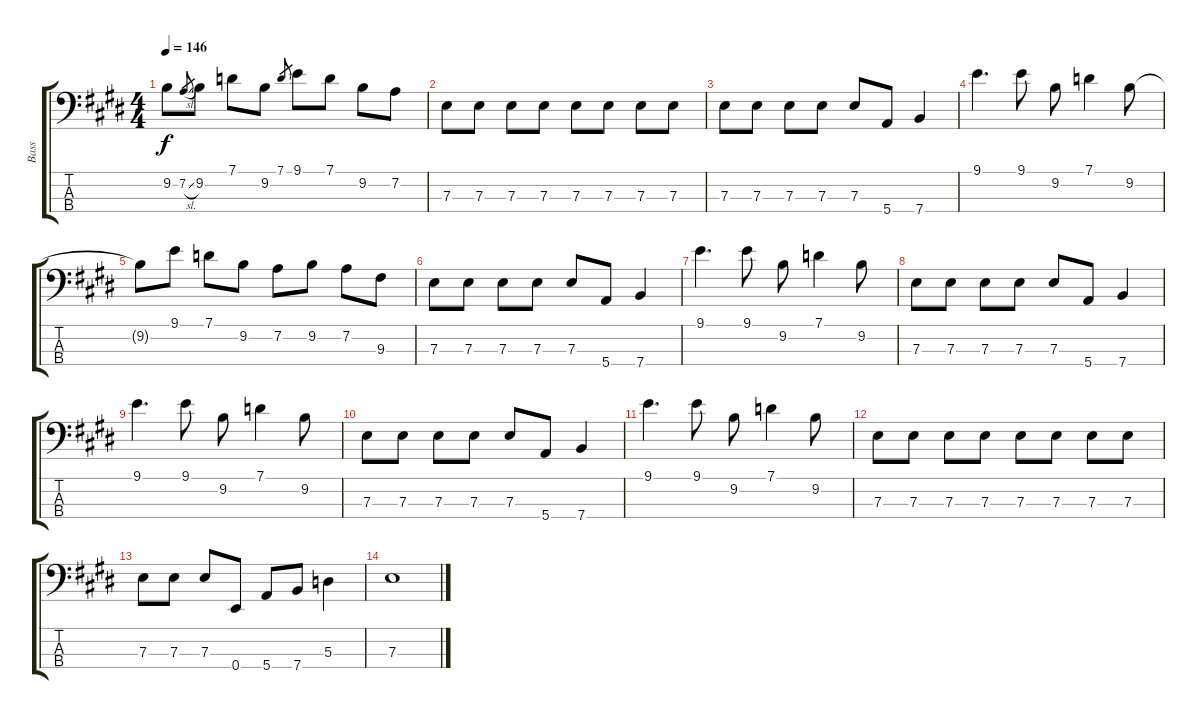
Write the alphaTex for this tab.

\track ("Bass" "Bass") {instrument electricbassfinger}
\staff {score tabs}
\tuning (G2 D2 A1 E1) {hide}
\ts (4 4)
\tempo 146
\clef f4
\ks e
9.2{t}.8{dy f} 7.2{sl}.8{gr} 9.2.8 7.1.8 9.2.8 7.1.8{gr} 9.1.8 7.1.8 9.2.8 7.2.8 |
7.3.8 7.3.8 7.3.8 7.3.8 7.3.8 7.3.8 7.3.8 7.3.8 |
7.3.8 7.3.8 7.3.8 7.3.8 7.3.8 5.4.8 7.4.4 |
9.1.4{d} 9.1.8 9.2.8 7.1.4 9.2.8 |
9.2{t}.8 9.1.8 7.1.8 9.2.8 7.2.8 9.2.8 7.2.8 9.3.8 |
7.3.8 7.3.8 7.3.8 7.3.8 7.3.8 5.4.8 7.4.4 |
9.1.4{d} 9.1.8 9.2.8 7.1.4 9.2.8 |
7.3.8 7.3.8 7.3.8 7.3.8 7.3.8 5.4.8 7.4.4 |
9.1.4{d} 9.1.8 9.2.8 7.1.4 9.2.8 |
7.3.8 7.3.8 7.3.8 7.3.8 7.3.8 5.4.8 7.4.4 |
9.1.4{d} 9.1.8 9.2.8 7.1.4 9.2.8 |
7.3.8 7.3.8 7.3.8 7.3.8 7.3.8 7.3.8 7.3.8 7.3.8 |
7.3.8 7.3.8 7.3.8 0.4.8 5.4.8 7.4.8 5.3.4 |
7.3.1
